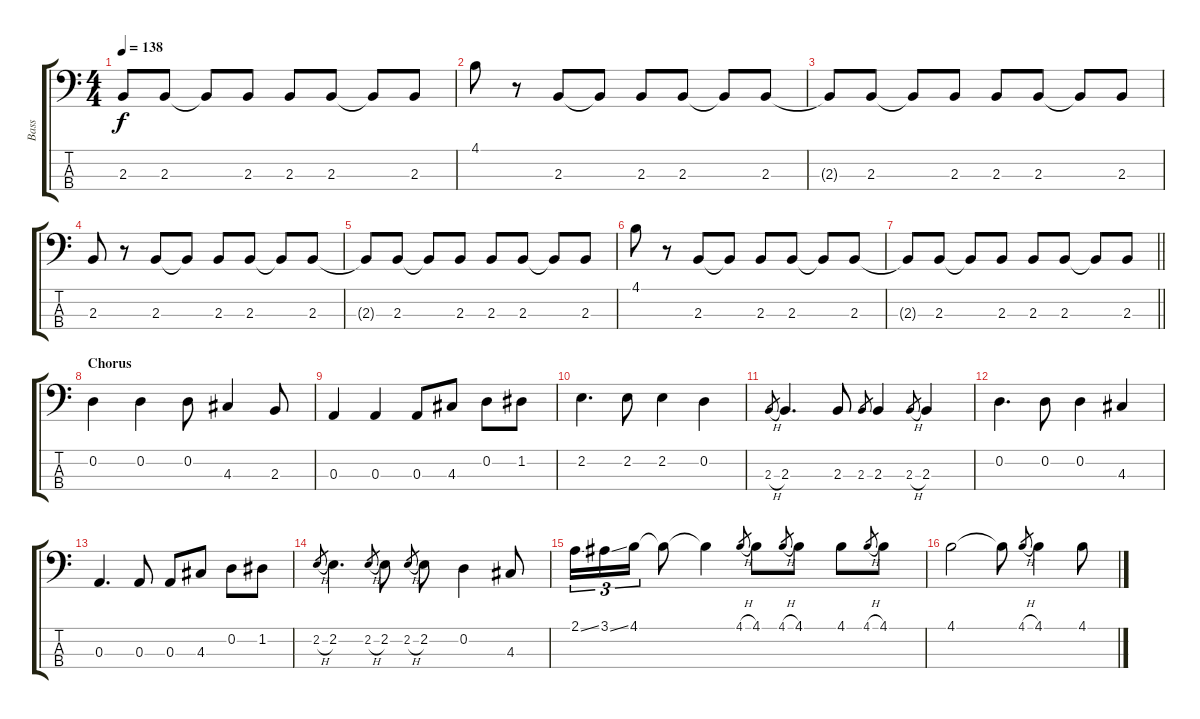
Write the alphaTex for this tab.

\track ("Bass" "Bass") {instrument electricbasspick}
\staff {score tabs}
\tuning (G2 D2 A1 E1) {hide}
\ts (4 4)
\tempo 138
\clef f4
\ks c
2.3{t}.8{dy f} 2.3.8 2.3{t}.8 2.3.8 2.3.8 2.3.8 2.3{t}.8 2.3.8 |
4.1.8 r.8 2.3.8 2.3{t}.8 2.3.8 2.3.8 2.3{t}.8 2.3.8 |
2.3{t}.8 2.3.8 2.3{t}.8 2.3.8 2.3.8 2.3.8 2.3{t}.8 2.3.8 |
2.3.8 r.8 2.3.8 2.3{t}.8 2.3.8 2.3.8 2.3{t}.8 2.3.8 |
2.3{t}.8 2.3.8 2.3{t}.8 2.3.8 2.3.8 2.3.8 2.3{t}.8 2.3.8 |
4.1.8 r.8 2.3.8 2.3{t}.8 2.3.8 2.3.8 2.3{t}.8 2.3.8 |
\barLineRight lightlight
2.3{t}.8 2.3.8 2.3{t}.8 2.3.8 2.3.8 2.3.8 2.3{t}.8 2.3.8 |
\section ("" "Chorus")
0.2.4 0.2.4 0.2.8 4.3.4 2.3.8 |
0.3.4 0.3.4 0.3.8 4.3.8 0.2.8 1.2.8 |
2.2.4{d} 2.2.8 2.2.4 0.2.4 |
2.3{h}.8{gr} 2.3.4{d} 2.3.8 2.3.8{gr} 2.3.4 2.3{h}.8{gr} 2.3.4 |
0.2.4{d} 0.2.8 0.2.4 4.3.4 |
0.3.4{d} 0.3.8 0.3.8 4.3.8 0.2.8 1.2.8 |
2.2{h}.8{gr} 2.2.4{d} 2.2{h}.8{gr} 2.2.8 2.2{h}.8{gr} 2.2.8 0.2.4 4.3.8 |
2.1{ss}.16{tu (3 2)} 3.1{ss}.16{tu (3 2)} 4.1.16{tu (3 2)} 4.1{t}.8 4.1{t}.4 4.1{h}.8{gr} 4.1.8 4.1{h}.8{gr} 4.1.8 4.1.8 4.1{h}.8{gr} 4.1.8 |
4.1.2 4.1{t}.8 4.1{h}.8{gr} 4.1.4 4.1.8
